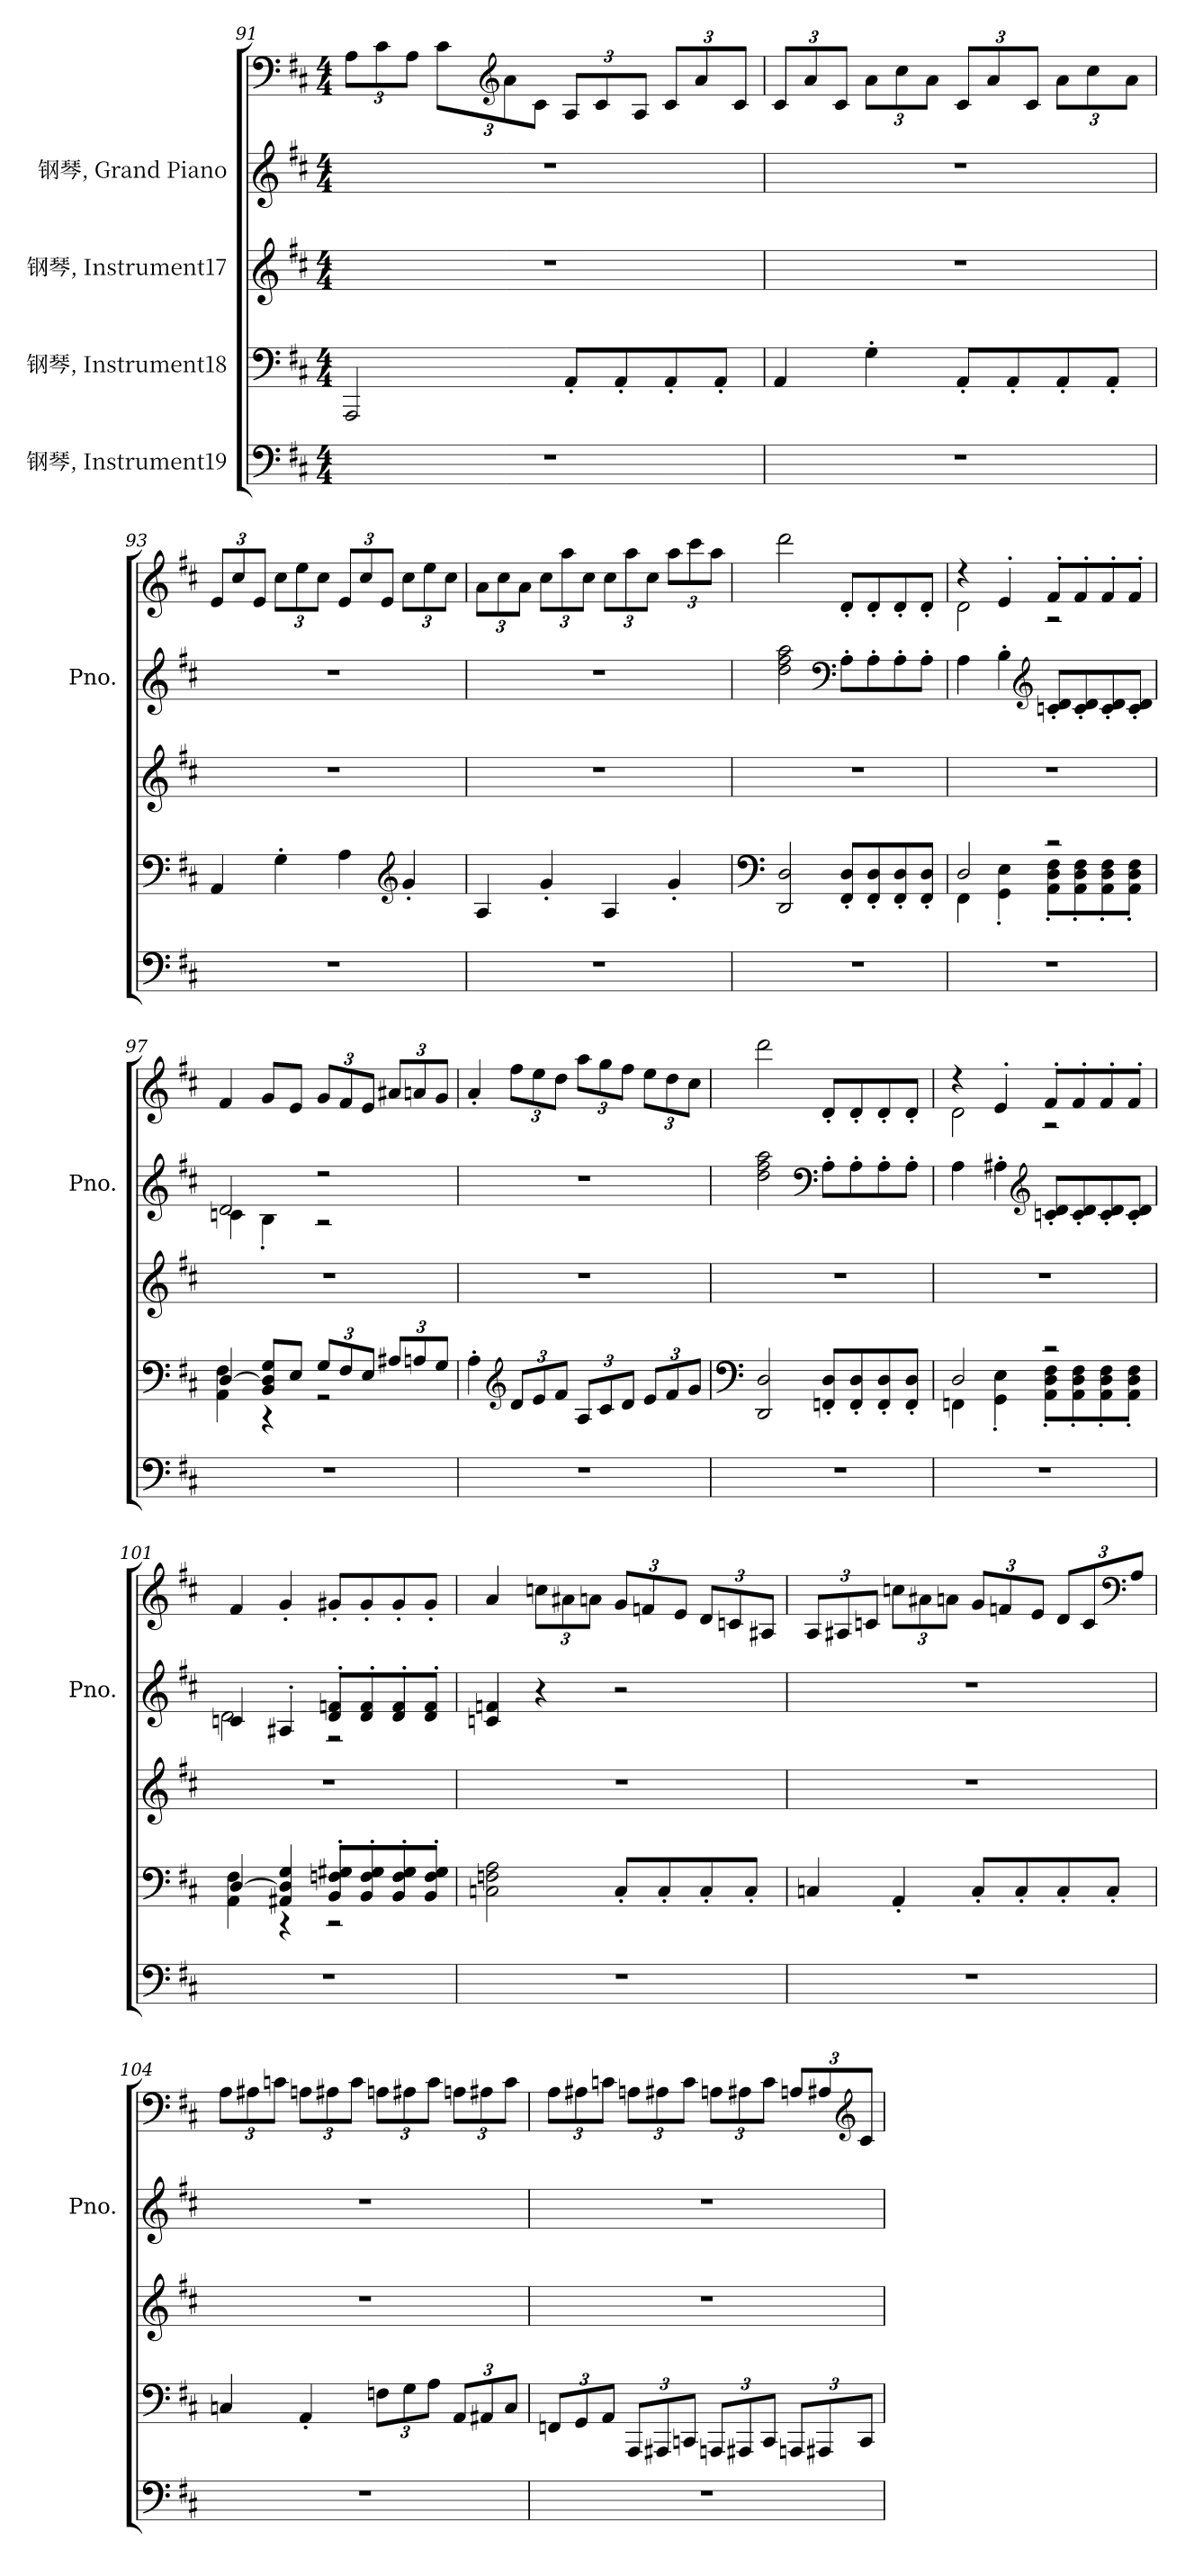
**kern	**kern	**kern	**kern	**kern
*part4	*part3	*part2	*part1	*part1
*staff5	*staff4	*staff3	*staff2	*staff1
*I"钢琴, Instrument19	*I"钢琴, Instrument18	*I"钢琴, Instrument17	*I"钢琴, Grand Piano	*
*	*	*	*I'Pno.	*
*clefF4	*clefF4	*clefG2	*clefG2	*clefF4
*k[f#c#]	*k[f#c#]	*k[f#c#]	*k[f#c#]	*k[f#c#]
*M4/4	*M4/4	*M4/4	*M4/4	*M4/4
*	*	*	*	*Xbrackettup
=91	=91	=91	=91	=91
1r	2AAA/	1r	1r	12A\L
.	.	.	.	12c#\
.	.	.	.	12A\J
.	.	.	.	12c#\L
*	*	*	*	*clefG2
.	.	.	.	12a\
.	.	.	.	12c#\J
.	8AA'/L	.	.	12A/L
.	.	.	.	12c#/
.	8AA'/	.	.	.
.	.	.	.	12A/J
.	8AA'/	.	.	12c#/L
.	.	.	.	12a/
.	8AA'/J	.	.	.
.	.	.	.	12c#/J
=92	=92	=92	=92	=92
1r	4AA/	1r	1r	12c#/L
.	.	.	.	12a/
.	.	.	.	12c#/J
.	4G'\	.	.	12a\L
.	.	.	.	12cc#\
.	.	.	.	12a\J
.	8AA'/L	.	.	12c#/L
.	.	.	.	12a/
.	8AA'/	.	.	.
.	.	.	.	12c#/J
.	8AA'/	.	.	12a\L
.	.	.	.	12cc#\
.	8AA'/J	.	.	.
.	.	.	.	12a\J
!!LO:PB:g=z
=93	=93	=93	=93	=93
1r	4AA/	1r	1r	12e/L
.	.	.	.	12cc#/
.	.	.	.	12e/J
.	4G'\	.	.	12cc#\L
.	.	.	.	12ee\
.	.	.	.	12cc#\J
.	4A\	.	.	12e/L
.	.	.	.	12cc#/
.	.	.	.	12e/J
*	*clefG2	*	*	*
.	4g'/	.	.	12cc#\L
.	.	.	.	12ee\
.	.	.	.	12cc#\J
=94	=94	=94	=94	=94
1r	4A/	1r	1r	12a\L
.	.	.	.	12cc#\
.	.	.	.	12a\J
.	4g'/	.	.	12cc#\L
.	.	.	.	12aa\
.	.	.	.	12cc#\J
.	4A/	.	.	12cc#\L
.	.	.	.	12aa\
.	.	.	.	12cc#\J
.	4g'/	.	.	12aa\L
.	.	.	.	12ccc#\
.	.	.	.	12aa\J
=95	=95	=95	=95	=95
*	*clefF4	*	*	*
1r	2DD/ 2D/	1r	2dd\ 2ff#\ 2aa\	2ddd\
*	*	*	*clefF4	*
.	8FF#/' 8D/'L	.	8A'\L	8d'/L
.	8FF#/' 8D/'	.	8A'\	8d'/
.	8FF#/' 8D/'	.	8A'\	8d'/
.	8FF#/' 8D/'J	.	8A'\J	8d'/J
!!LO:LB:g=z
=96	=96	=96	=96	=96
*	*^	*	*	*^
1r	2D/	4FF#\	1r	4A\	4r	2d\
.	.	4GG\' 4E\'	.	4B'\	4e'/	.
*	*	*	*	*clefG2	*	*
.	2r	8AA\' 8D\' 8F#\'L	.	8cn/' 8d/'L	8f#'/L	2r
.	.	8AA\' 8D\' 8F#\'	.	8c/' 8d/'	8f#'/	.
.	.	8AA\' 8D\' 8F#\'	.	8c/' 8d/'	8f#'/	.
.	.	8AA\' 8D\' 8F#\'J	.	8c/' 8d/'J	8f#'/J	.
*	*	*	*	*	*v	*v
=97	=97	=97	=97	=97	=97
*	*	*	*	*^	*
1r	[4D/	4AA\ 4F#\	1r	2d/	4cn\	4f#/
.	8BB/ 8D/] 8G/L	4r	.	.	4B'\	8g/L
.	8E/J	.	.	.	.	8e/J
*	*Xbrackettup	*	*	*	*	*
.	12G/L	2r	.	2r	2r	12g/L
.	12F#/	.	.	.	.	12f#/
.	12E/J	.	.	.	.	12e/J
.	12A#X/L	.	.	.	.	12a#X/L
.	12An/	.	.	.	.	12an/
.	12G/J	.	.	.	.	12g/J
*	*v	*v	*	*v	*v	*
=98	=98	=98	=98	=98
1r	4A'\	1r	1r	4a'/
*	*clefG2	*	*	*
.	12d/L	.	.	12ff#\L
.	12e/	.	.	12ee\
.	12f#/J	.	.	12dd\J
.	12A/L	.	.	12aa\L
.	12c#/	.	.	12gg\
.	12d/J	.	.	12ff#\J
.	12e/L	.	.	12ee\L
.	12f#/	.	.	12dd\
.	12g/J	.	.	12cc#\J
!!LO:PB:g=z
=99	=99	=99	=99	=99
*	*clefF4	*	*	*
1r	2DD/ 2D/	1r	2dd\ 2ff#\ 2aa\	2ddd\
*	*	*	*clefF4	*
.	8FFn/' 8D/'L	.	8A'\L	8d'/L
.	8FF/' 8D/'	.	8A'\	8d'/
.	8FF/' 8D/'	.	8A'\	8d'/
.	8FF/' 8D/'J	.	8A'\J	8d'/J
=100	=100	=100	=100	=100
*	*^	*	*	*^
1r	2D/	4FFn\	1r	4A\	4r	2d\
.	.	4GG\' 4E\'	.	4A#X'\	4e'/	.
*	*	*	*	*clefG2	*	*
.	2r	8AA\' 8D\' 8F#\'L	.	8cn/' 8d/'L	8f#'/L	2r
.	.	8AA\' 8D\' 8F#\'	.	8c/' 8d/'	8f#'/	.
.	.	8AA\' 8D\' 8F#\'	.	8c/' 8d/'	8f#'/	.
.	.	8AA\' 8D\' 8F#\'J	.	8c/' 8d/'J	8f#'/J	.
*	*	*	*	*	*v	*v
=101	=101	=101	=101	=101	=101
*	*	*	*	*^	*
1r	[4D/	4AA\ 4F#\	1r	4cn/	2d\	4f#/
.	4AA#X/ 4D/] 4G/	4r	.	4A#X'/	.	4g'/
.	8BB/' 8Fn/' 8G#X/'L	2r	.	8d/' 8fn/'L	2r	8g#X'/L
.	8BB/' 8F/' 8G#/'	.	.	8d/' 8f/'	.	8g#'/
.	8BB/' 8F/' 8G#/'	.	.	8d/' 8f/'	.	8g#'/
.	8BB/' 8F/' 8G#/'J	.	.	8d/' 8f/'J	.	8g#'/J
*	*v	*v	*	*v	*v	*
!!LO:LB:g=z
=102	=102	=102	=102	=102
1r	2Cn\ 2Fn\ 2A\	1r	4cn/ 4fn/	4a/
.	.	.	4r	12ccn\L
.	.	.	.	12a#X\
.	.	.	.	12an\J
.	8C'/L	.	2r	12g/L
.	.	.	.	12fn/
.	8C'/	.	.	.
.	.	.	.	12e/J
.	8C'/	.	.	12d/L
.	.	.	.	12cn/
.	8C'/J	.	.	.
.	.	.	.	12A#X/J
=103	=103	=103	=103	=103
1r	4Cn/	1r	1r	12A/L
.	.	.	.	12A#X/
.	.	.	.	12cn/J
.	4AA'/	.	.	12ccn\L
.	.	.	.	12a#X\
.	.	.	.	12an\J
.	8C'/L	.	.	12g/L
.	.	.	.	12fn/
.	8C'/	.	.	.
.	.	.	.	12e/J
.	8C'/	.	.	12d/L
.	.	.	.	12c/
.	8C'/J	.	.	.
*	*	*	*	*clefF4
.	.	.	.	12A#/J
!!LO:PB:g=z
=104	=104	=104	=104	=104
1r	4Cn/	1r	1r	12A\L
.	.	.	.	12A#X\
.	.	.	.	12cn\J
.	4AA'/	.	.	12An\L
.	.	.	.	12A#X\
.	.	.	.	12c\J
.	12Fn\L	.	.	12An\L
.	12G\	.	.	12A#X\
.	12A\J	.	.	12c\J
.	12AA/L	.	.	12An\L
.	12AA#X/	.	.	12A#X\
.	12C/J	.	.	12c\J
=105	=105	=105	=105	=105
1r	12FFn/L	1r	1r	12A\L
.	12GG/	.	.	12A#X\
.	12AA/J	.	.	12cn\J
.	12AAA/L	.	.	12An\L
.	12AAA#X/	.	.	12A#X\
.	12CCn/J	.	.	12c\J
.	12AAAn/L	.	.	12An\L
.	12AAA#X/	.	.	12A#X\
.	12CC/J	.	.	12c\J
.	12AAAn/L	.	.	12An/L
.	12AAA#X/	.	.	12A#X/
*	*	*	*	*clefG2
.	12CC/J	.	.	12c/J
=	=	=	=	=
*-	*-	*-	*-	*-
